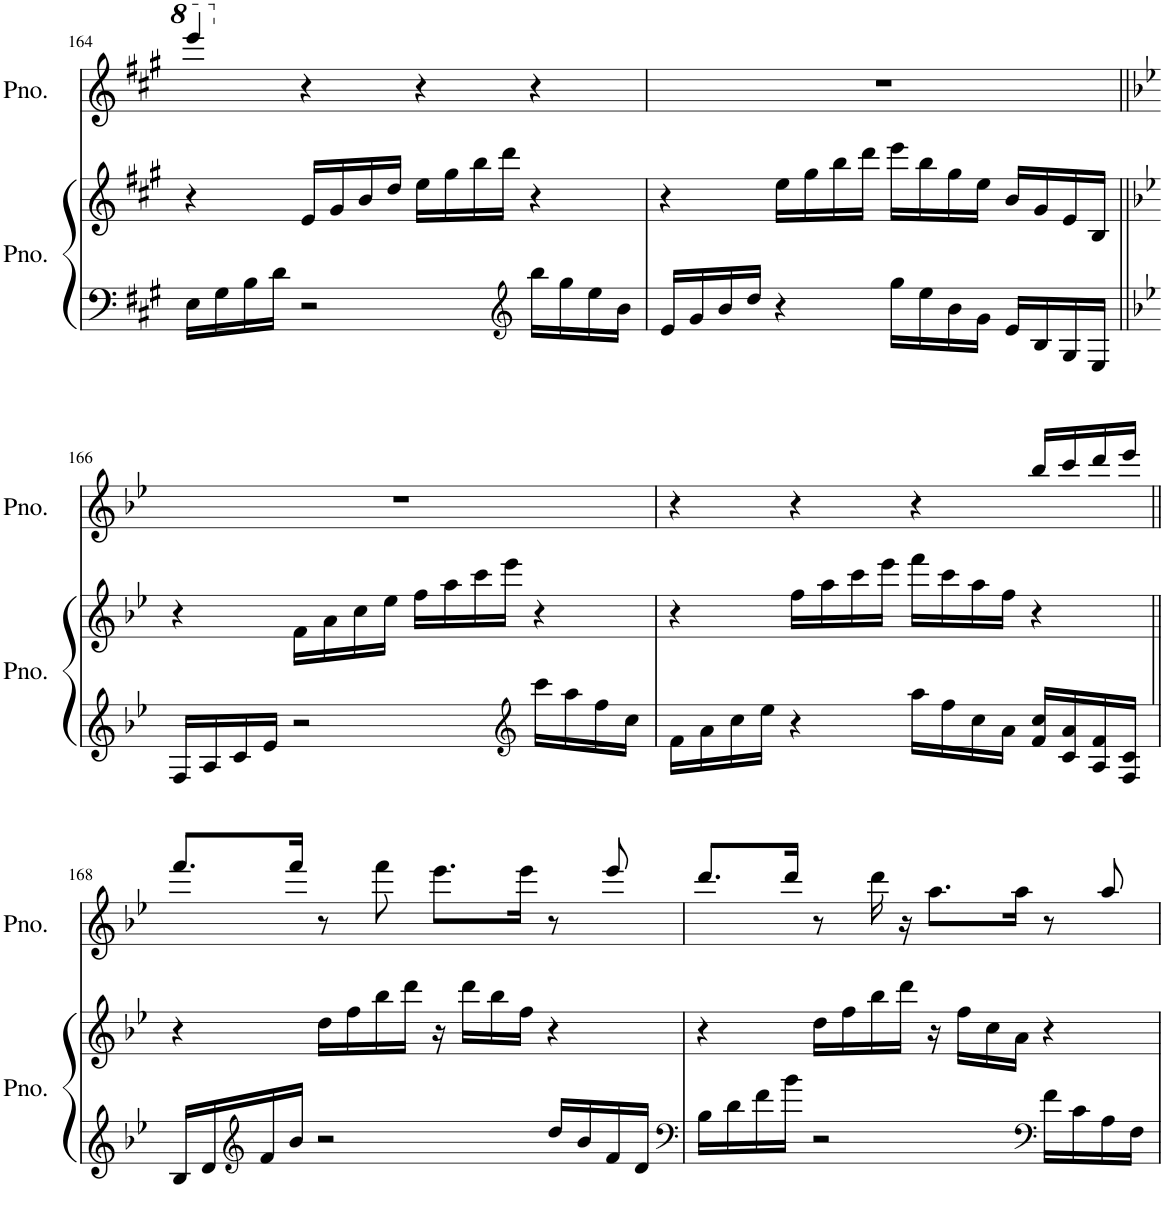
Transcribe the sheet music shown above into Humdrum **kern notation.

**kern	**kern	**kern
*part2	*part2	*part1
*staff3	*staff2	*staff1
*I"Piano	*	*I"Piano
*I'Pno.	*	*I'Pno.
!!LO:PB:g=z
*clefF4	*clefG2	*clefG2
*k[f#c#g#]	*k[f#c#g#]	*k[f#c#g#]
*M4/4	*M4/4	*M4/4
=164	=164	=164
16E\LL	4r	4eeee/
16G#\	.	.
16B\	.	.
16d\JJ	.	.
2r	16e/LL	4r
.	16g#/	.
.	16b/	.
.	16dd/JJ	.
.	16ee\LL	4r
.	16gg#\	.
.	16bb\	.
.	16ddd\JJ	.
*clefG2	*	*
16bb\LL	4r	4r
16gg#\	.	.
16ee\	.	.
16b\JJ	.	.
=165	=165	=165
16e/LL	4r	1r
16g#/	.	.
16b/	.	.
16dd/JJ	.	.
4r	16ee\LL	.
.	16gg#\	.
.	16bb\	.
.	16ddd\JJ	.
16gg#\LL	16eee\LL	.
16ee\	16bb\	.
16b\	16gg#\	.
16g#\JJ	16ee\JJ	.
16e/LL	16b/LL	.
16B/	16g#/	.
16G#/	16e/	.
16E/JJ	16B/JJ	.
!!LO:LB:g=z
=166||	=166||	=166||
*k[b-e-]	*k[b-e-]	*k[b-e-]
16F/LL	4r	1r
16A/	.	.
16c/	.	.
16e-/JJ	.	.
2r	16f\LL	.
.	16a\	.
.	16cc\	.
.	16ee-\JJ	.
.	16ff\LL	.
.	16aa\	.
.	16ccc\	.
.	16eee-\JJ	.
*clefG2	*	*
16ccc\LL	4r	.
16aa\	.	.
16ff\	.	.
16cc\JJ	.	.
=167	=167	=167
16f\LL	4r	4r
16a\	.	.
16cc\	.	.
16ee-\JJ	.	.
4r	16ff\LL	4r
.	16aa\	.
.	16ccc\	.
.	16eee-\JJ	.
16aa\LL	16fff\LL	4r
16ff\	16ccc\	.
16cc\	16aa\	.
16a\JJ	16ff\JJ	.
16f/ 16cc/LL	4r	16bb-/LL
16c/ 16a/	.	16ccc/
16A/ 16f/	.	16ddd/
16F/ 16c/JJ	.	16eee-/JJ
!!LO:LB:g=z
=168||	=168||	=168||
16B-/LL	4r	8.fff/L
16d/	.	.
*clefG2	*	*
16f/	.	.
16b-/JJ	.	16fff/Jk
2r	16dd\LL	8r
.	16ff\	.
.	16bb-\	8fff\
.	16ddd\JJ	.
.	16r	8.eee-\L
.	16ddd\LL	.
.	16bb-\	.
.	16ff\JJ	16eee-\Jk
16dd/LL	4r	8r
16b-/	.	.
16f/	.	8eee-/
16d/JJ	.	.
=169	=169	=169
*clefF4	*	*
16B-\LL	4r	8.ddd/L
16d\	.	.
16f\	.	.
16b-\JJ	.	16ddd/Jk
2r	16dd\LL	8r
.	16ff\	.
.	16bb-\	16ddd\
.	16ddd\JJ	16r
.	16r	8.aa\L
.	16ff\LL	.
.	16cc\	.
.	16a\JJ	16aa\Jk
*clefF4	*	*
16f\LL	4r	8r
16c\	.	.
16A\	.	8aa/
16F\JJ	.	.
=	=	=
*-	*-	*-
